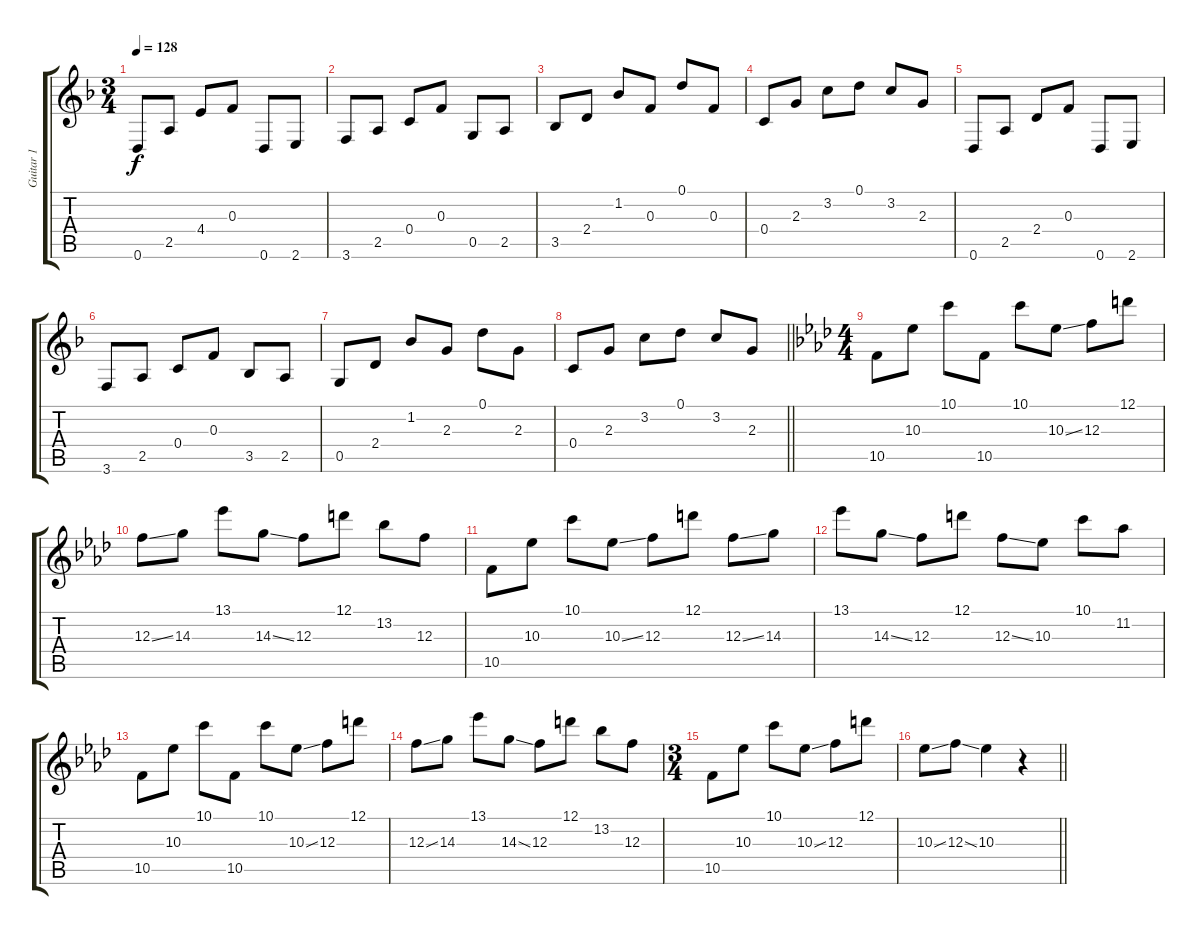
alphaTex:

\track ("Guitar 1" "Guitar 1") {instrument acousticguitarsteel}
\staff {score tabs}
\tuning (D4 A3 F3 C3 G2 D2) {hide}
\ts (3 4)
\tempo 128
\clef g2
\ks dminor
0.6.8{dy f} 2.5.8 4.4.8 0.3.8 0.6.8 2.6.8 |
3.6.8 2.5.8 0.4.8 0.3.8 0.5.8 2.5.8 |
3.5.8 2.4.8 1.2.8 0.3.8 0.1.8 0.3.8 |
0.4.8 2.3.8 3.2.8 0.1.8 3.2.8 2.3.8 |
0.6.8 2.5.8 2.4.8 0.3.8 0.6.8 2.6.8 |
3.6.8 2.5.8 0.4.8 0.3.8 3.5.8 2.5.8 |
0.5.8 2.4.8 1.2.8 2.3.8 0.1.8 2.3.8 |
\barLineRight lightlight
0.4.8 2.3.8 3.2.8 0.1.8 3.2.8 2.3.8 |
\ts (4 4)
\ks fminor
10.5.8 10.3.8 10.1.8 10.5.8 10.1.8 10.3{ss}.8 12.3.8 12.1.8 |
12.3{ss}.8 14.3.8 13.1.8 14.3{ss}.8 12.3.8 12.1.8 13.2.8 12.3.8 |
10.5.8 10.3.8 10.1.8 10.3{ss}.8 12.3.8 12.1.8 12.3{ss}.8 14.3.8 |
13.1.8 14.3{ss}.8 12.3.8 12.1.8 12.3{ss}.8 10.3.8 10.1.8 11.2.8 |
10.5.8 10.3.8 10.1.8 10.5.8 10.1.8 10.3{ss}.8 12.3.8 12.1.8 |
12.3{ss}.8 14.3.8 13.1.8 14.3{ss}.8 12.3.8 12.1.8 13.2.8 12.3.8 |
\ts (3 4)
10.5.8 10.3.8 10.1.8 10.3{ss}.8 12.3.8 12.1.8 |
\barLineRight lightlight
10.3{ss}.8 12.3{ss}.8 10.3.4 r.4
